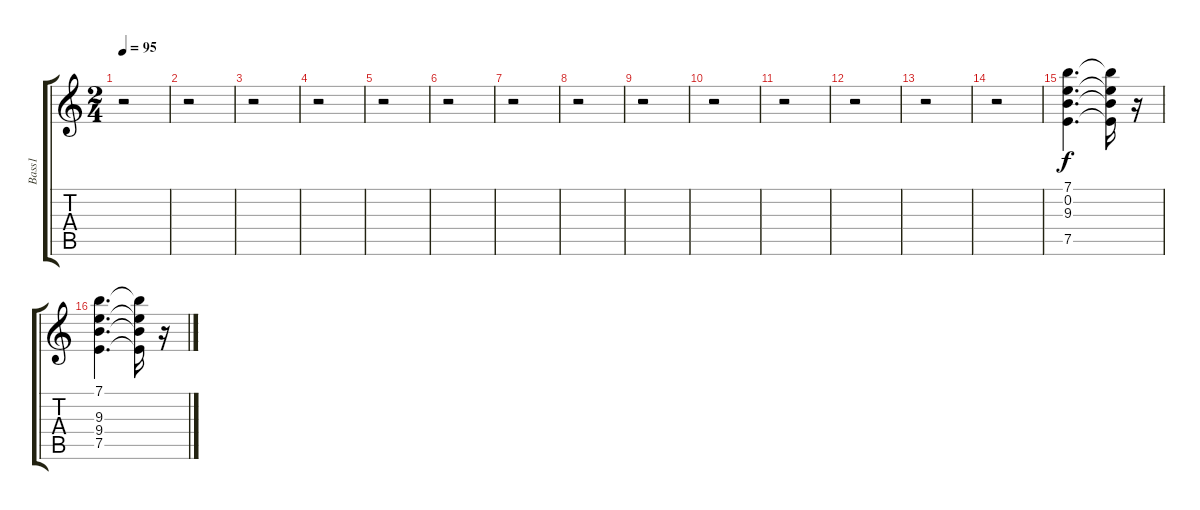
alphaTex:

\track ("Bass1" "Bass1") {instrument acousticbass}
\staff {score tabs}
\tuning (E4 B3 G3 D3 A2 E2) {hide}
\ts (2 4)
\tempo 95
\clef g2
\ks c
r.2{dy f} |
r.2 |
r.2 |
r.2 |
r.2 |
r.2 |
r.2 |
r.2 |
r.2 |
r.2 |
r.2 |
r.2 |
r.2 |
r.2 |
(7.1 0.2 9.3 7.5).4{d instrument acousticguitarnylon} (7.1{t} 0.2{t} 9.3{t} 7.5{t}).16 r.16 |
(7.1 9.3 9.4 7.5).4{d} (7.1{t} 9.3{t} 9.4{t} 7.5{t}).16 r.16
